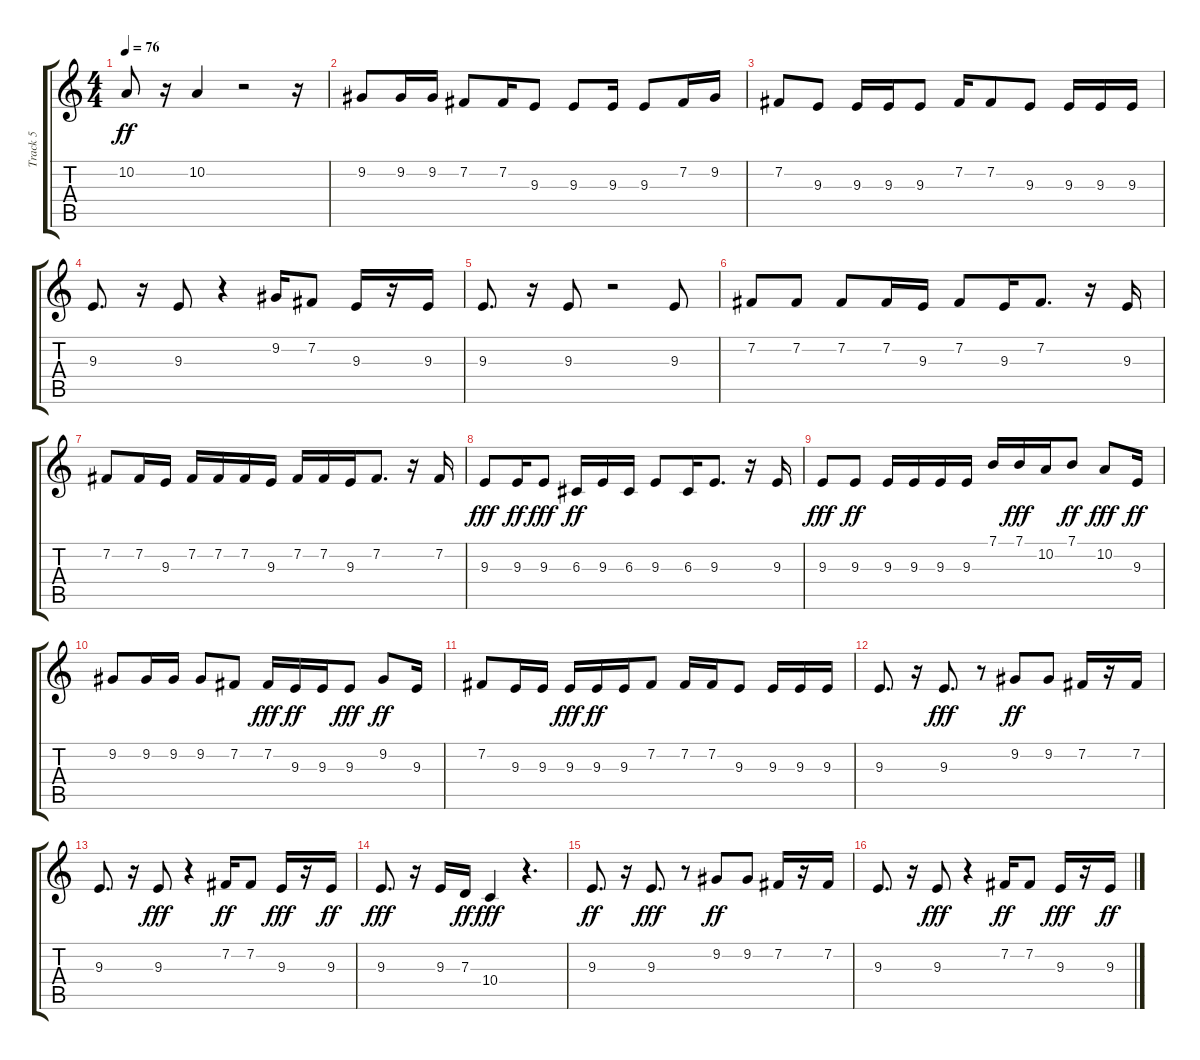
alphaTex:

\track ("Track 5" "Track 5") {instrument drawbarorgan}
\staff {score tabs}
\tuning (E4 B3 G3 D3 A2 E2) {hide}
\ts (4 4)
\tempo 76
\clef g2
\ks c
10.2.8{dy ff} r.16 10.2.4 r.2 r.16 |
9.2.8 9.2.16 9.2.16 7.2.8 7.2.16 9.3.8 9.3.8 9.3.16 9.3.8 7.2.16 9.2.16 |
7.2.8 9.3.8 9.3.16 9.3.16 9.3.8 7.2.16 7.2.8 9.3.8 9.3.16 9.3.16 9.3.16 |
9.3.8{d} r.16 9.3.8 r.4 9.2.16 7.2.8 9.3.16 r.16 9.3.16 |
9.3.8{d} r.16 9.3.8 r.2 9.3.8 |
7.2.8 7.2.8 7.2.8 7.2.16 9.3.16 7.2.8 9.3.16 7.2.8{d} r.16 9.3.16 |
7.2.8 7.2.16 9.3.16 7.2.16 7.2.16 7.2.16 9.3.16 7.2.16 7.2.16 9.3.16 7.2.8{d} r.16 7.2.16 |
9.3.8{dy fff} 9.3.16{dy ff} 9.3.8{dy fff} 6.3.16{dy ff} 9.3.16 6.3.16 9.3.8 6.3.16 9.3.8{d} r.16 9.3.16 |
9.3.8{dy fff} 9.3.8{dy ff} 9.3.16 9.3.16 9.3.16 9.3.16 7.1.16 7.1.16{dy fff} 10.2.16 7.1.8{dy ff} 10.2.8{dy fff} 9.3.16{dy ff} |
9.2.8 9.2.16 9.2.16 9.2.8 7.2.8 7.2.16{dy fff} 9.3.16{dy ff} 9.3.16 9.3.8{dy fff} 9.2.8{dy ff} 9.3.16 |
7.2.8 9.3.16 9.3.16 9.3.16{dy fff} 9.3.16{dy ff} 9.3.16 7.2.8 7.2.16 7.2.16 9.3.8 9.3.16 9.3.16 9.3.16 |
9.3.8{d} r.16 9.3.8{d dy fff} r.8 9.2.8{dy ff} 9.2.8 7.2.16 r.16 7.2.16 |
9.3.8{d} r.16 9.3.8{dy fff} r.4 7.2.16{dy ff} 7.2.8 9.3.16{dy fff} r.16 9.3.16{dy ff} |
9.3.8{d dy fff} r.16 9.3.16 7.3.16{dy ff} 10.4.4{dy fff} r.4{d} |
9.3.8{d dy ff} r.16 9.3.8{d dy fff} r.8 9.2.8{dy ff} 9.2.8 7.2.16 r.16 7.2.16 |
9.3.8{d} r.16 9.3.8{dy fff} r.4 7.2.16{dy ff} 7.2.8 9.3.16{dy fff} r.16 9.3.16{dy ff}
